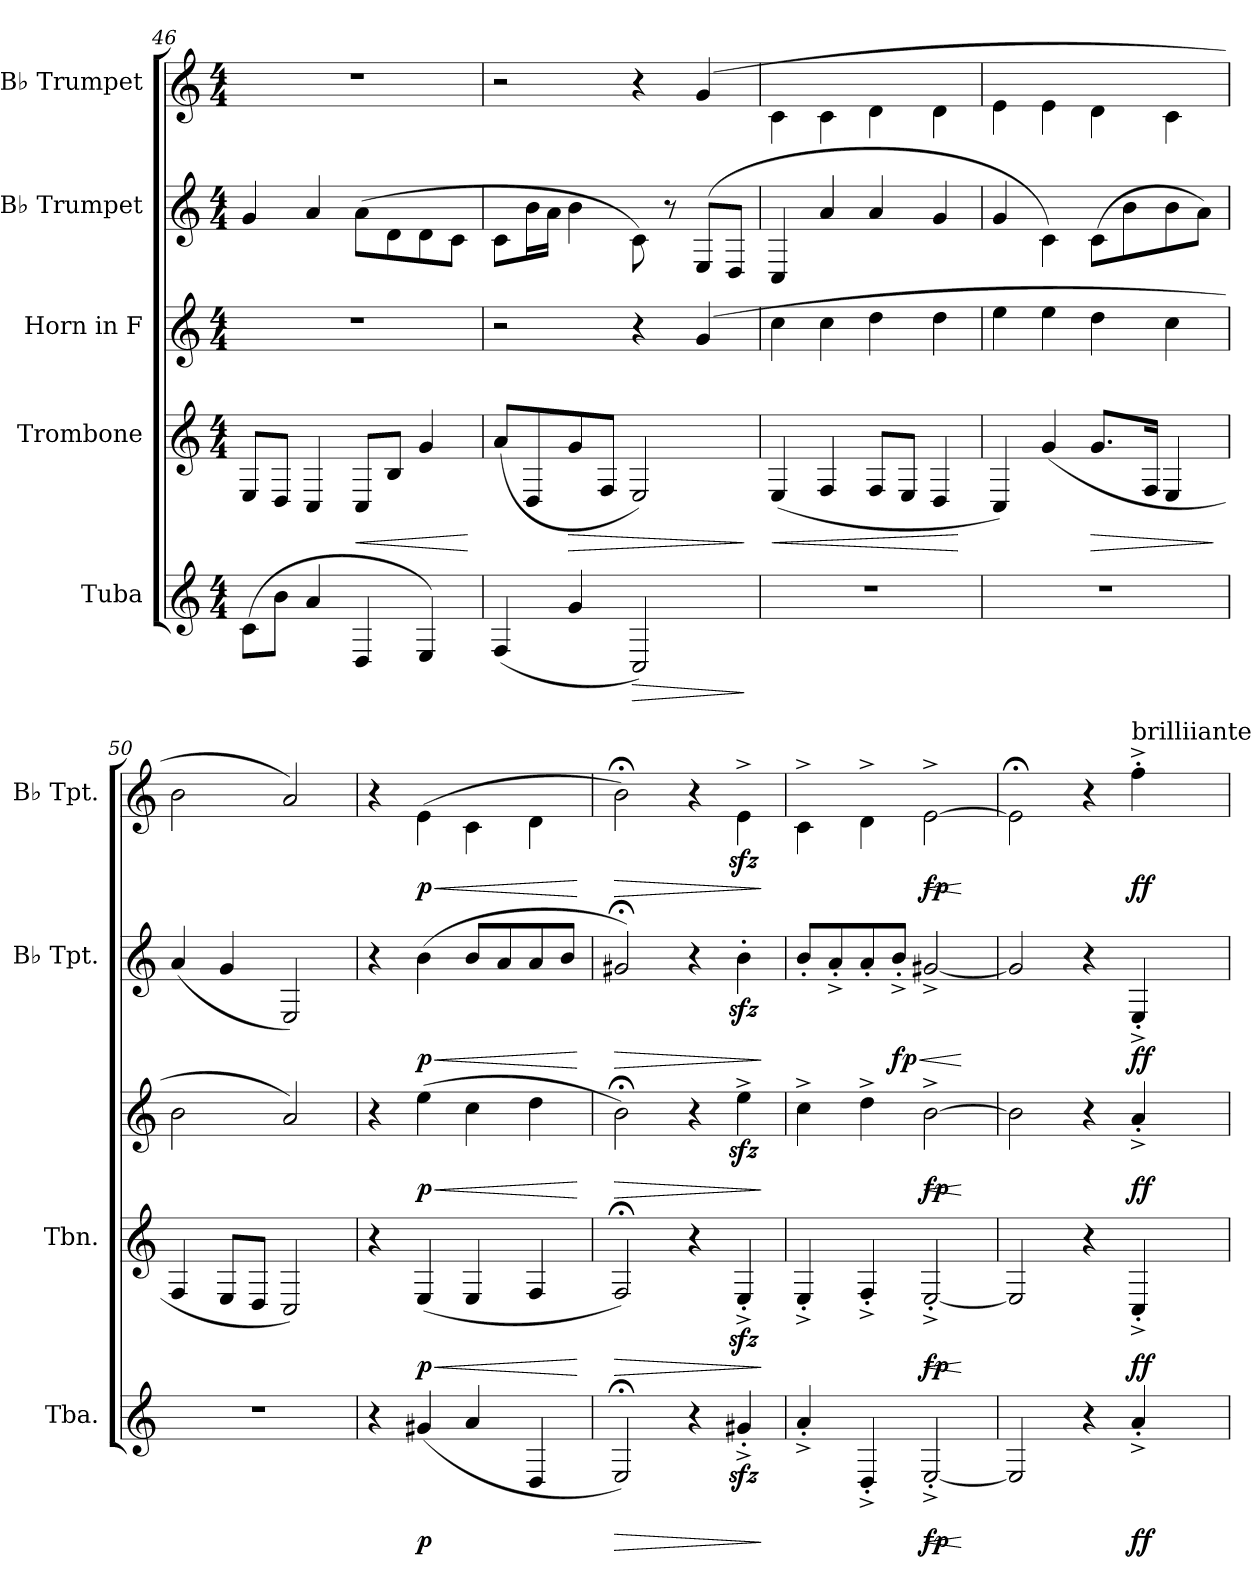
**kern	**dynam	**kern	**dynam	**kern	**dynam	**kern	**dynam	**kern	**dynam
*part5	*part5	*part4	*part4	*part3	*part3	*part2	*part2	*part1	*part1
*staff5	*staff5	*staff4	*staff4	*staff3	*staff3	*staff2	*staff2	*staff1	*staff1
*I"Tuba	*	*I"Trombone	*	*I"Horn in F	*	*I"B♭ Trumpet	*	*I"B♭ Trumpet	*
*I'Tba.	*	*I'Tbn.	*	*	*	*I'B♭ Tpt.	*	*I'B♭ Tpt.	*
*clefG2	*	*clefG2	*	*clefG2	*	*clefG2	*	*clefG2	*
*	*	*	*	*ITrd4c7	*	*ITrd1c2	*	*ITrd1c2	*
*k[]	*	*k[]	*	*k[b-]	*	*k[b-e-]	*	*k[b-e-]	*
*M4/4	*	*M4/4	*	*M4/4	*	*M4/4	*	*M4/4	*
=46	=46	=46	=46	=46	=46	=46	=46	=46	=46
(8c\L	.	8E/L	.	1r	.	4f/	.	1r	.
8b\J	.	8D/J	.	.	.	.	.	.	.
4a/	.	4C/	.	.	.	4g/	.	.	.
!	!	!	!LO:HP:b	!	!	!	!	!	!
4D/	.	8C/L	<	.	.	(8g\L	.	.	.
.	.	8B/J	.	.	.	8c\	.	.	.
4E/)	.	4g/	.	.	.	8c\	.	.	.
.	.	.	.	.	.	8B-\J	.	.	.
.	.	.	[	.	.	.	.	.	.
=47	=47	=47	=47	=47	=47	=47	=47	=47	=47
(4F/	.	(8a/L	.	2r	.	8B-\L	.	2r	.
.	.	8D/	.	.	.	16a\L	.	.	.
.	.	.	.	.	.	16g\JJ	.	.	.
!	!	!	!LO:HP:b	!	!	!	!	!	!
4g/	.	8g/	>	.	.	4a\	.	.	.
.	.	8F/J	.	.	.	.	.	.	.
!	!LO:HP:b	!	!	!	!	!	!	!	!
2C/)	>	2E/)	.	4r	.	8B-\)	.	4r	.
.	.	.	.	.	.	8r	.	.	.
.	.	.	.	(4c/	.	(8D/L	.	(4f/	.
.	.	.	.	.	.	8C/J	.	.	.
.	]	.	]	.	.	.	.	.	.
=48	=48	=48	=48	=48	=48	=48	=48	=48	=48
!	!	!	!LO:HP:b	!	!	!	!	!	!
1r	.	(4E/	<	4f\	.	4BB-/	.	4B-\	.
.	.	4F/	.	4f\	.	4g/	.	4B-\	.
.	.	8F/L	.	4g\	.	4g/	.	4c\	.
.	.	8E/J	.	.	.	.	.	.	.
.	.	4D/	.	4g\	.	4f/	.	4c\	.
.	.	.	[	.	.	.	.	.	.
=49	=49	=49	=49	=49	=49	=49	=49	=49	=49
1r	.	4C/)	.	4a\	.	4f/	.	4d\	.
.	.	(4g/	.	4a\	.	4B-\)	.	4d\	.
!	!	!	!LO:HP:b	!	!	!	!	!	!
.	.	8.g/L	>	4g\	.	(8B-\L	.	4c\	.
.	.	.	.	.	.	8a\	.	.	.
.	.	16F/Jk	.	.	.	.	.	.	.
.	.	4E/	.	4f\	.	8a\	.	4B-\	.
.	.	.	.	.	.	8g\J)	.	.	.
.	.	.	]	.	.	.	.	.	.
!!LO:PB:g=z
=50	=50	=50	=50	=50	=50	=50	=50	=50	=50
1r	.	4F/	.	2e\	.	(4g/	.	2a\	.
.	.	8E/L	.	.	.	4f/	.	.	.
.	.	8D/J	.	.	.	.	.	.	.
.	.	2C/)	.	2d/)	.	2D/)	.	2g/)	.
=51	=51	=51	=51	=51	=51	=51	=51	=51	=51
4r	.	4r	.	4r	.	4r	.	4r	.
!	!LO:DY:b	!	!LO:HP:b	!	!LO:HP:b	!	!LO:HP:b	!	!LO:HP:b
!	!	!	!LO:DY:n=1:b	!	!LO:DY:n=1:b	!	!LO:DY:n=1:b	!	!LO:DY:n=1:b
(4g#X/	p	(4E/	< p	(4a\	< p	(4a\	< p	(4d\	< p
4a/	.	4E/	.	4f\	.	8a/L	.	4B-\	.
.	.	.	.	.	.	8g/	.	.	.
4D/	.	4F/	.	4g\	.	8g/	.	4c\	.
.	.	.	.	.	.	8a/J	.	.	.
.	.	.	[	.	[	.	[	.	[
=52	=52	=52	=52	=52	=52	=52	=52	=52	=52
!	!LO:HP:b	!	!LO:HP:b	!	!LO:HP:b	!	!LO:HP:b	!	!LO:HP:b
2E;</)	>	2F;</)	>	2e;<\)	>	2f#X;</)	>	2a;<\)	>
4r	.	4r	.	4r	.	4r	.	4r	.
4g#Xzz<'^/	.	4Ezz<'^/	.	4azz<^\	.	4azz<'\	.	4dzz<^\	.
.	]	.	]	.	]	.	]	.	]
=53	=53	=53	=53	=53	=53	=53	=53	=53	=53
4a'^/	.	4E'^/	.	4f^\	.	8a'/L	.	4B-^\	.
.	.	.	.	.	.	8g'^/	.	.	.
4D'^/	.	4F'^/	.	4g^\	.	8g'/	.	4c^\	.
!	!	!	!	!	!	!	!LO:HP:b	!	!
!	!	!	!	!	!	!	!LO:DY:n=1:b	!	!
.	.	.	.	.	.	8a^'/J	< fp	.	.
!	!LO:HP:b	!	!LO:HP:b	!	!LO:HP:b	!	!	!	!LO:HP:b
!	!LO:DY:n=1:b	!	!LO:DY:n=1:b	!	!LO:DY:n=1:b	!	!	!	!LO:DY:n=1:b
[2E'^/	< fp	[2E'^/	< fp	[2e^\	< fp	[2f#X^/	.	[2d^\	< fp
.	[	.	[	.	[	.	[	.	[
=54	=54	=54	=54	=54	=54	=54	=54	=54	=54
2E/]	.	2E/]	.	2e\]	.	2f#/]	.	2d;<\]	.
4r	.	4r	.	4r	.	4r	.	4r	.
!	!	!	!	!	!	!	!	!LO:TX:a:t=brilliiante	!
!	!LO:DY:b	!	!LO:DY:b	!	!LO:DY:b	!	!LO:DY:b	!	!LO:DY:b
4a'^/	ff	4C'^/	ff	4d'^/	ff	4D'^/	ff	4ee-'^\	ff
=	=	=	=	=	=	=	=	=	=
*-	*-	*-	*-	*-	*-	*-	*-	*-	*-
